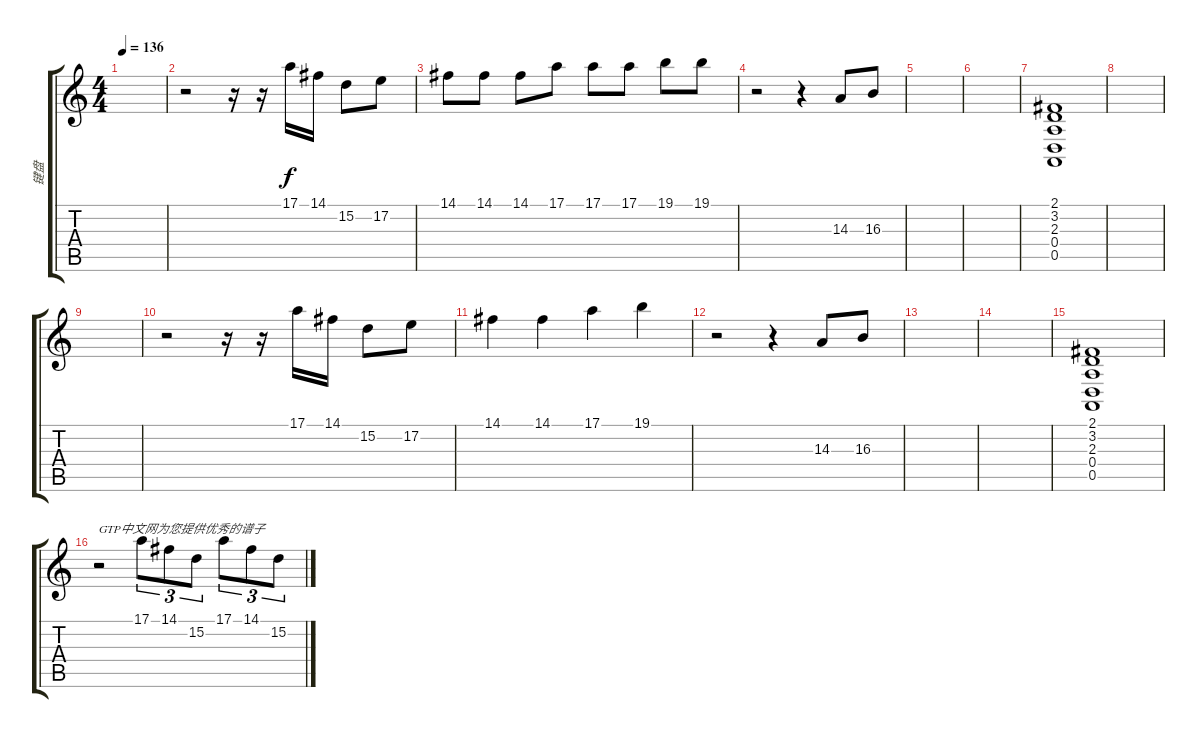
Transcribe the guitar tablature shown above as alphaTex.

\track ("键盘" "键盘") {instrument brightacousticpiano}
\staff {score tabs}
\tuning (E4 B3 G3 D3 A2 E2) {hide}
\ts (4 4)
\tempo 136
\clef g2
\ks c
|
r.2 r.16 r.16 17.1.16 14.1.16 15.2.8 17.2.8 |
14.1.8 14.1.8 14.1.8 17.1.8 17.1.8 17.1.8 19.1.8 19.1.8 |
r.2 r.4 14.3.8 16.3.8 |
|
|
(2.1 3.2 2.3 0.4 0.5).1 |
|
|
r.2 r.16 r.16 17.1.16 14.1.16 15.2.8 17.2.8 |
14.1.4 14.1.4 17.1.4 19.1.4 |
r.2 r.4 14.3.8 16.3.8 |
|
|
(2.1 3.2 2.3 0.4 0.5).1 |
r.2{txt "GTP中文网为您提供优秀的谱子"} 17.1.8{tu (3 2)} 14.1.8{tu (3 2)} 15.2.8{tu (3 2)} 17.1.8{tu (3 2)} 14.1.8{tu (3 2)} 15.2.8{tu (3 2)}
